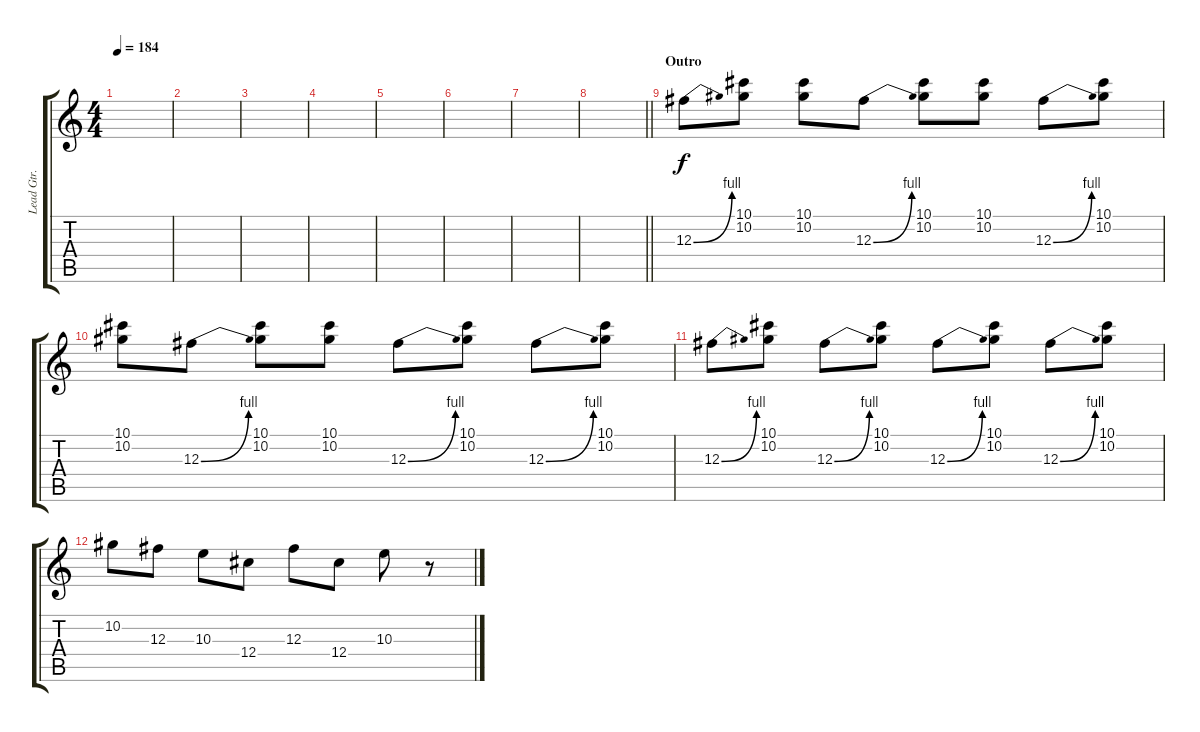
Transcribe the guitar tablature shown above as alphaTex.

\track ("Lead Gtr." "Lead Gtr.") {instrument distortionguitar}
\staff {score tabs}
\tuning (Eb4 Bb3 Gb3 Db3 Ab2 Db2) {hide}
\ts (4 4)
\tempo 184
\clef g2
\ks c
|
|
|
|
|
|
|
\barLineRight lightlight
|
\section ("" "Outro")
12.3{be (bend 0 0 60 4)}.8 (10.1 10.2).8 (10.1 10.2).8 12.3{be (bend 0 0 60 4)}.8 (10.1 10.2).8 (10.1 10.2).8 12.3{be (bend 0 0 60 4)}.8 (10.1 10.2).8 |
(10.1 10.2).8 12.3{be (bend 0 0 60 4)}.8 (10.1 10.2).8 (10.1 10.2).8 12.3{be (bend 0 0 60 4)}.8 (10.1 10.2).8 12.3{be (bend 0 0 60 4)}.8 (10.1 10.2).8 |
12.3{be (bend 0 0 60 4)}.8 (10.1 10.2).8 12.3{be (bend 0 0 60 4)}.8 (10.1 10.2).8 12.3{be (bend 0 0 60 4)}.8 (10.1 10.2).8 12.3{be (bend 0 0 60 4)}.8 (10.1 10.2).8 |
10.2.8 12.3.8 10.3.8 12.4.8 12.3.8 12.4.8 10.3.8 r.8
